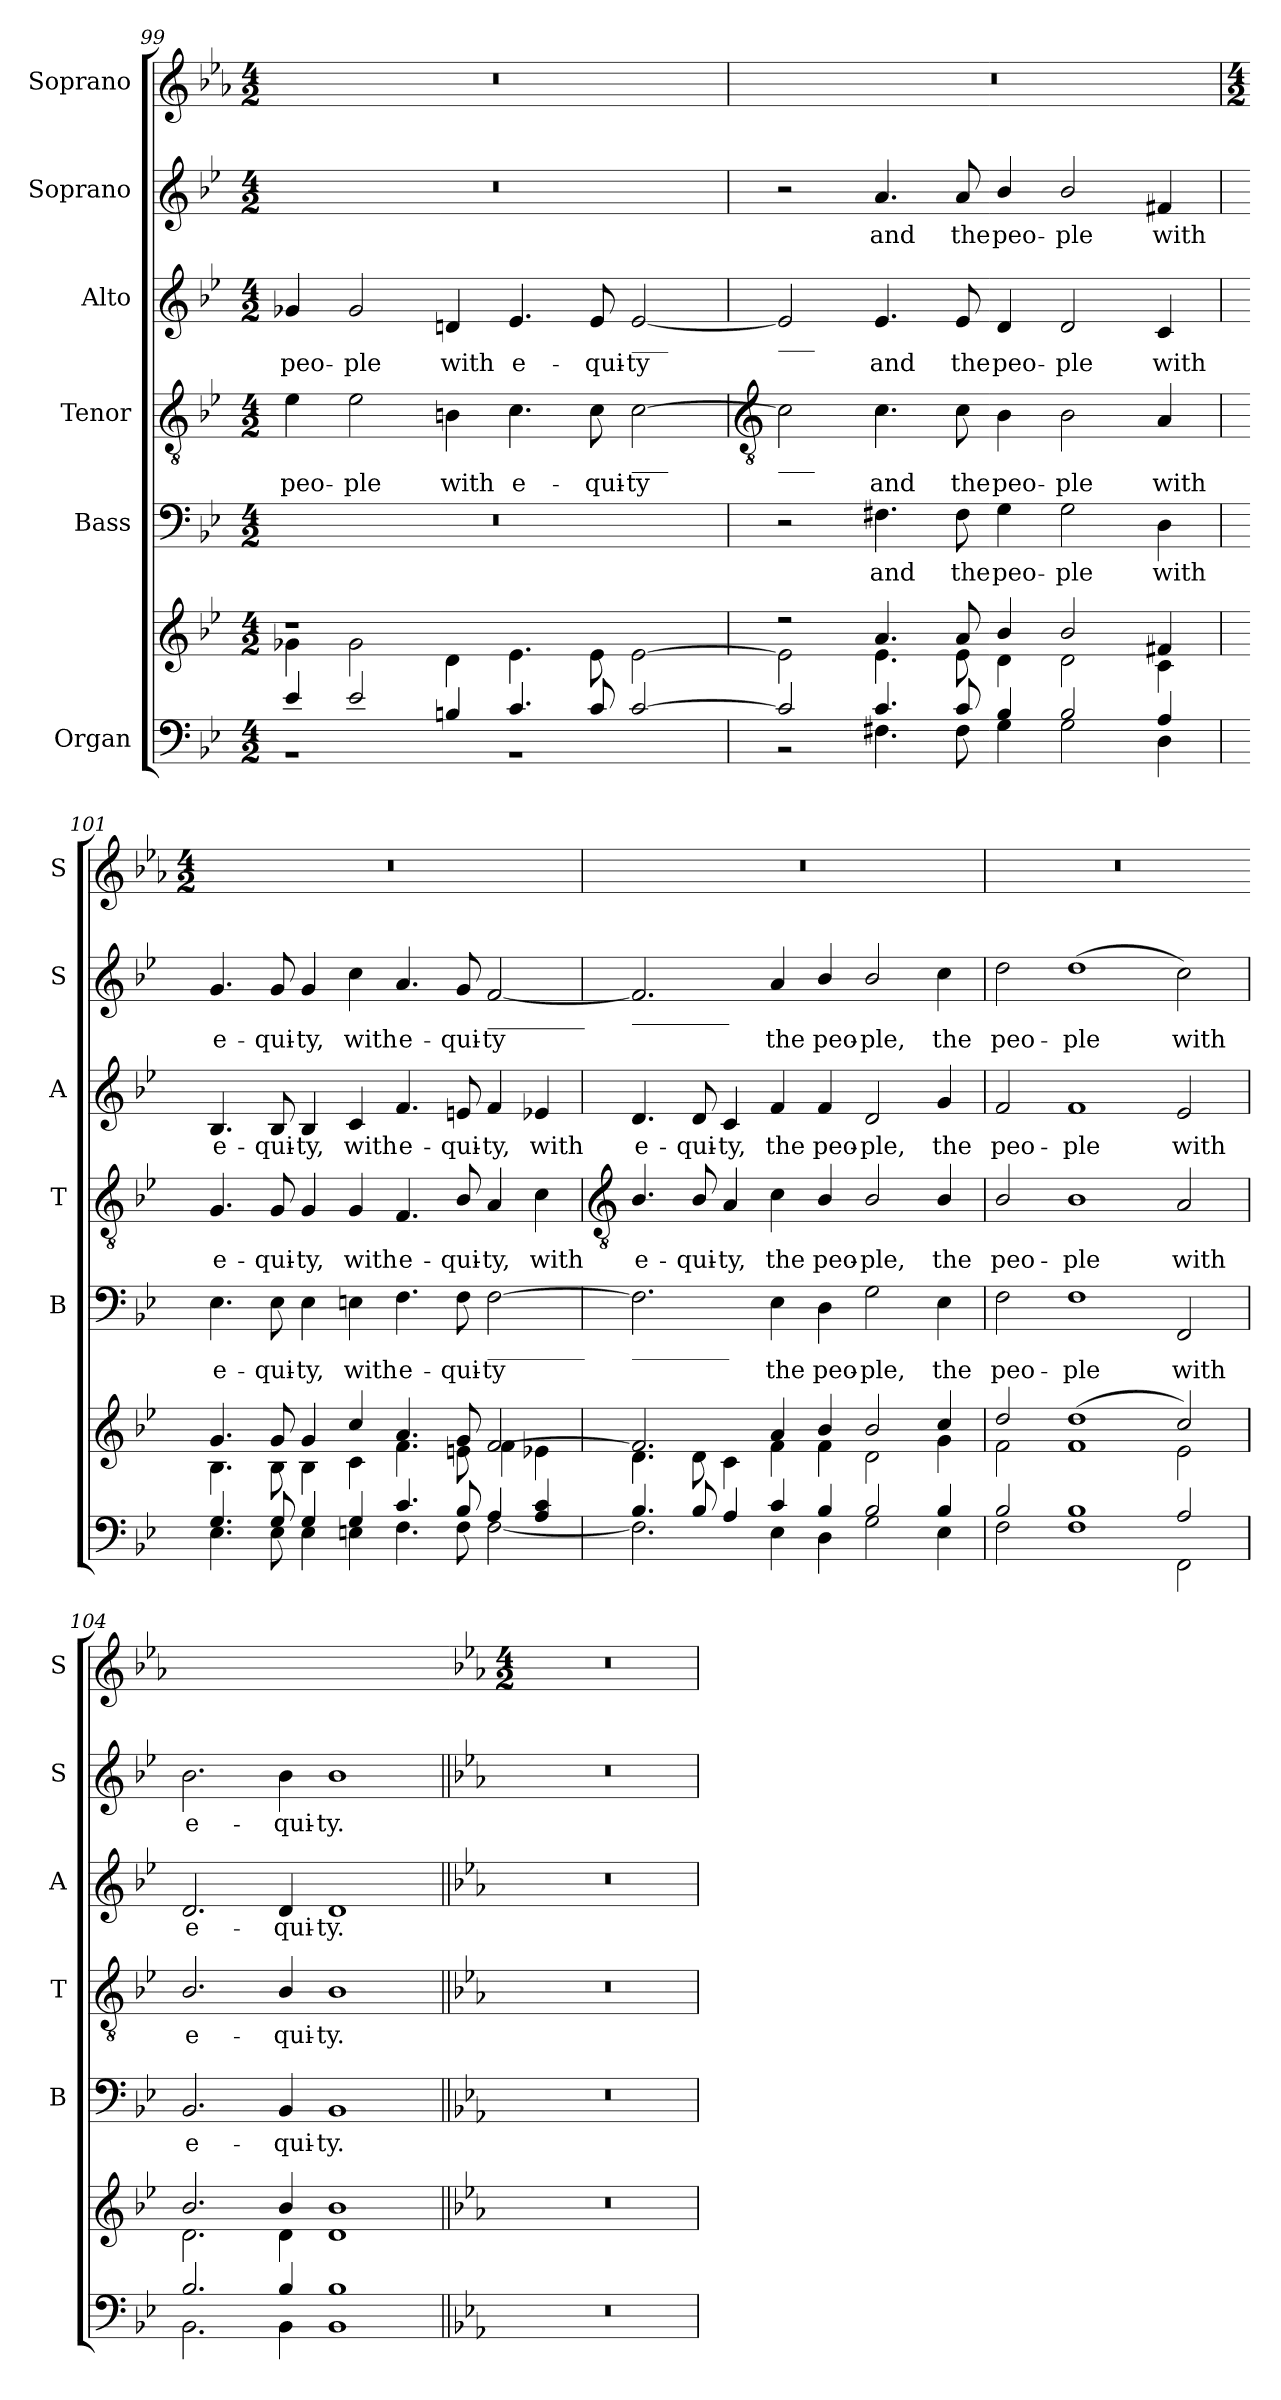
**kern	**kern	**kern	**text	**kern	**text	**kern	**text	**kern	**text	**kern
*part6	*part6	*part5	*part5	*part4	*part4	*part3	*part3	*part2	*part2	*part1
*staff7	*staff6	*staff5	*staff5	*staff4	*staff4	*staff3	*staff3	*staff2	*staff2	*staff1
*I"Organ	*	*I"Bass	*	*I"Tenor	*	*I"Alto	*	*I"Soprano	*	*I"Soprano
*	*	*I'B	*	*I'T	*	*I'A	*	*I'S	*	*I'S
!!LO:LB:g=z
*clefF4	*clefG2	*clefF4	*	*clefGv2	*	*clefG2	*	*clefG2	*	*clefG2
*k[b-e-]	*k[b-e-]	*k[b-e-]	*	*k[b-e-]	*	*k[b-e-]	*	*k[b-e-]	*	*k[b-e-a-]
*B-:	*B-:	*B-:	*	*B-:	*	*B-:	*	*B-:	*	*E-:
*M4/2	*M4/2	*M4/2	*	*M4/2	*	*M4/2	*	*M4/2	*	*M4/2
=99	=99	=99	=99	=99	=99	=99	=99	=99	=99	=99
*^	*^	*	*	*	*	*	*	*	*	*
!	!	!	!	!	!	!	!LO:LY:b	!	!LO:LY:b	!	!	!
4e-/	1r	1r	4g-X\	0r	.	4e-	peo-	4g-X	peo-	0r	.	0r
!	!	!	!	!	!	!	!LO:LY:b	!	!LO:LY:b	!	!	!
2e-/	.	.	2g-\	.	.	2e-	-ple	2g-	-ple	.	.	.
!	!	!	!	!	!	!	!LO:LY:b	!	!LO:LY:b	!	!	!
4Bn/	.	.	4d\	.	.	4Bn	with	4dn	with	.	.	.
!	!	!	!	!	!	!	!LO:LY:b	!	!LO:LY:b	!	!	!
4.c/	1r	1ryy	4.e-\	.	.	4.c	e-	4.e-	e-	.	.	.
!	!	!	!	!	!	!	!LO:LY:b	!	!LO:LY:b	!	!	!
8c/	.	.	8e-\	.	.	8c	-qui-	8e-	-qui-	.	.	.
!	!	!	!	!	!	!	!	!LO:TX:b:t=___	!	!	!	!
!	!	!	!	!	!	!LO:TX:b:t=___	!	!	!	!	!	!
!	!	!	!	!	!	!	!LO:LY:b	!	!LO:LY:b	!	!	!
[2c/	.	.	[2e-\	.	.	[2c	-ty	[2e-	-ty	.	.	.
!!LO:LB:g=z
=100	=100	=100	=100	=100	=100	=100	=100	=100	=100	=100	=100	=100
*	*	*	*	*	*	*clefGv2	*	*	*	*	*	*
!	!	!	!	!	!	!	!	!LO:TX:b:t=___	!	!	!	!
!	!	!	!	!	!	!LO:TX:b:t=___	!	!	!	!	!	!
2c/]	2r	2r	2e-\]	2r	.	2c]	.	2e-]	.	2r	.	0r
!	!	!	!	!	!LO:LY:b	!	!LO:LY:b	!	!LO:LY:b	!	!LO:LY:b	!
4.c/	4.F#X\	4.a/	4.e-\	4.F#X	and	4.c	and	4.e-	and	4.a	and	.
!	!	!	!	!	!LO:LY:b	!	!LO:LY:b	!	!LO:LY:b	!	!LO:LY:b	!
8c/	8F#\	8a/	8e-\	8F#	the	8c	the	8e-	the	8a	the	.
!	!	!	!	!	!LO:LY:b	!	!LO:LY:b	!	!LO:LY:b	!	!LO:LY:b	!
4B-/	4G\	4b-/	4d\	4G	peo-	4B-	peo-	4d	peo-	4b-/	peo-	.
!	!	!	!	!	!LO:LY:b	!	!LO:LY:b	!	!LO:LY:b	!	!LO:LY:b	!
2B-/	2G\	2b-/	2d\	2G	-ple	2B-	-ple	2d	-ple	2b-/	-ple	.
!	!	!	!	!	!LO:LY:b	!	!LO:LY:b	!	!LO:LY:b	!	!LO:LY:b	!
4A/	4D\	4f#X/	4c\	4D	with	4A	with	4c	with	4f#X	with	.
!!LO:LB:g=z
=101	=101	=101	=101	=101	=101	=101	=101	=101	=101	=101	=101	=101
*	*	*	*	*	*	*	*	*	*	*	*	*M4/2
!	!	!	!	!	!LO:LY:b	!	!LO:LY:b	!	!LO:LY:b	!	!LO:LY:b	!
4.G/	4.E-\	4.g/	4.B-\	4.E-	e-	4.G	e-	4.B-	e-	4.g	e-	0r
!	!	!	!	!	!LO:LY:b	!	!LO:LY:b	!	!LO:LY:b	!	!LO:LY:b	!
8G/	8E-\	8g/	8B-\	8E-	-qui-	8G	-qui-	8B-	-qui-	8g	-qui-	.
!	!	!	!	!	!LO:LY:b	!	!LO:LY:b	!	!LO:LY:b	!	!LO:LY:b	!
4G/	4E-\	4g/	4B-\	4E-	-ty,	4G	-ty,	4B-	-ty,	4g	-ty,	.
!	!	!	!	!	!LO:LY:b	!	!LO:LY:b	!	!LO:LY:b	!	!LO:LY:b	!
4G/	4En\	4cc/	4c\	4En	with	4G	with	4c	with	4cc	with	.
!	!	!	!	!	!LO:LY:b	!	!LO:LY:b	!	!LO:LY:b	!	!LO:LY:b	!
4.c/	4.F\	4.a/	4.f\	4.F	e-	4.F	e-	4.f	e-	4.a	e-	.
!	!	!	!	!	!LO:LY:b	!	!LO:LY:b	!	!LO:LY:b	!	!LO:LY:b	!
8B-/	8F\	8g/	8en\	8F	-qui-	8B-/	-qui-	8en	-qui-	8g	-qui-	.
!	!	!	!	!	!	!	!	!	!	!LO:TX:b:t=________	!	!
!	!	!	!	!LO:TX:b:t=________	!	!	!	!	!	!	!	!
!	!	!	!	!	!LO:LY:b	!	!LO:LY:b	!	!LO:LY:b	!	!LO:LY:b	!
4A/	[2F\	[2f/	4f\	[2F	-ty	4A	-ty,	4f	-ty,	[2f	-ty	.
!	!	!	!	!	!	!	!LO:LY:b	!	!LO:LY:b	!	!	!
4A/ 4c/	.	.	4e-X\	.	.	4c	with	4e-X	with	.	.	.
!!LO:LB:g=z
=102	=102	=102	=102	=102	=102	=102	=102	=102	=102	=102	=102	=102
*	*	*	*	*	*	*clefGv2	*	*	*	*	*	*
!	!	!	!	!	!	!	!	!	!	!LO:TX:b:t=________	!	!
!	!	!	!	!LO:TX:b:t=________	!	!	!	!	!	!	!	!
!	!	!	!	!	!	!	!LO:LY:b	!	!LO:LY:b	!	!	!
4.B-/	2.F\]	2.f/]	4.d\	2.F]	.	4.B-/	e-	4.d	e-	2.f]	.	0r
!	!	!	!	!	!	!	!LO:LY:b	!	!LO:LY:b	!	!	!
8B-/	.	.	8d\	.	.	8B-/	-qui-	8d	-qui-	.	.	.
!	!	!	!	!	!	!	!LO:LY:b	!	!LO:LY:b	!	!	!
4A/	.	.	4c\	.	.	4A	-ty,	4c	-ty,	.	.	.
!	!	!	!	!	!LO:LY:b	!	!LO:LY:b	!	!LO:LY:b	!	!LO:LY:b	!
4c/	4E-\	4a/	4f\	4E-	the	4c	the	4f	the	4a	the	.
!	!	!	!	!	!LO:LY:b	!	!LO:LY:b	!	!LO:LY:b	!	!LO:LY:b	!
4B-/	4D\	4b-/	4f\	4D	peo-	4B-/	peo-	4f	peo-	4b-/	peo-	.
!	!	!	!	!	!LO:LY:b	!	!LO:LY:b	!	!LO:LY:b	!	!LO:LY:b	!
2B-/	2G\	2b-/	2d\	2G	-ple,	2B-/	-ple,	2d	-ple,	2b-/	-ple,	.
!	!	!	!	!	!LO:LY:b	!	!LO:LY:b	!	!LO:LY:b	!	!LO:LY:b	!
4B-/	4E-\	4cc/	4g\	4E-	the	4B-/	the	4g	the	4cc	the	.
=103	=103	=103	=103	=103	=103	=103	=103	=103	=103	=103	=103	=103
!	!	!	!	!	!LO:LY:b	!	!LO:LY:b	!	!LO:LY:b	!	!LO:LY:b	!
2B-/	2F\	2dd/	2f\	2F	peo-	2B-/	peo-	2f	peo-	2dd	peo-	0r
!	!	!	!	!	!LO:LY:b	!	!LO:LY:b	!	!LO:LY:b	!	!LO:LY:b	!
1B-/	1F\	(>1dd/	1f\	1F	-ple	1B-/	-ple	1f	-ple	(>1dd	-ple	.
!	!	!	!	!	!LO:LY:b	!	!LO:LY:b	!	!LO:LY:b	!	!LO:LY:b	!
2A/	2FF\	2cc/)	2e-\	2FF	with	2A/	with	2e-	with	2cc)	with	.
=104	=104	=104	=104	=104	=104||	=104	=104||	=104	=104||	=104	=104||	=104||
!	!	!	!	!	!LO:LY:b	!	!LO:LY:b	!	!LO:LY:b	!	!LO:LY:b	!
2.B-/	2.BB-\	2.b-/	2.d\	2.BB-	e-	2.B-/	e-	2.d	e-	2.b-	e-	0ryy
!	!	!	!	!	!LO:LY:b	!	!LO:LY:b	!	!LO:LY:b	!	!LO:LY:b	!
4B-/	4BB-\	4b-/	4d\	4BB-	-qui-	4B-/	-qui-	4d	-qui-	4b-	-qui-	.
!	!	!	!	!	!LO:LY:b	!	!LO:LY:b	!	!LO:LY:b	!	!LO:LY:b	!
1B-/	1BB-\	1b-/	1d\	1BB-	-ty.	1B-/	-ty.	1d	-ty.	1b-	-ty.	.
*v	*v	*	*	*	*	*	*	*	*	*	*	*
*	*v	*v	*	*	*	*	*	*	*	*	*
!!LO:LB:g=z
=105||	=105||	=105||	=105	=105||	=105	=105||	=105	=105||	=105	=105
*k[b-e-a-]	*k[b-e-a-]	*k[b-e-a-]	*	*k[b-e-a-]	*	*k[b-e-a-]	*	*k[b-e-a-]	*	*
*E-:	*E-:	*E-:	*	*E-:	*	*E-:	*	*E-:	*	*
*	*	*	*	*	*	*	*	*	*	*M4/2
0r	0r	0r	.	0r	.	0r	.	0r	.	0r
=	=	=	=	=	=	=	=	=	=	=
*-	*-	*-	*-	*-	*-	*-	*-	*-	*-	*-
